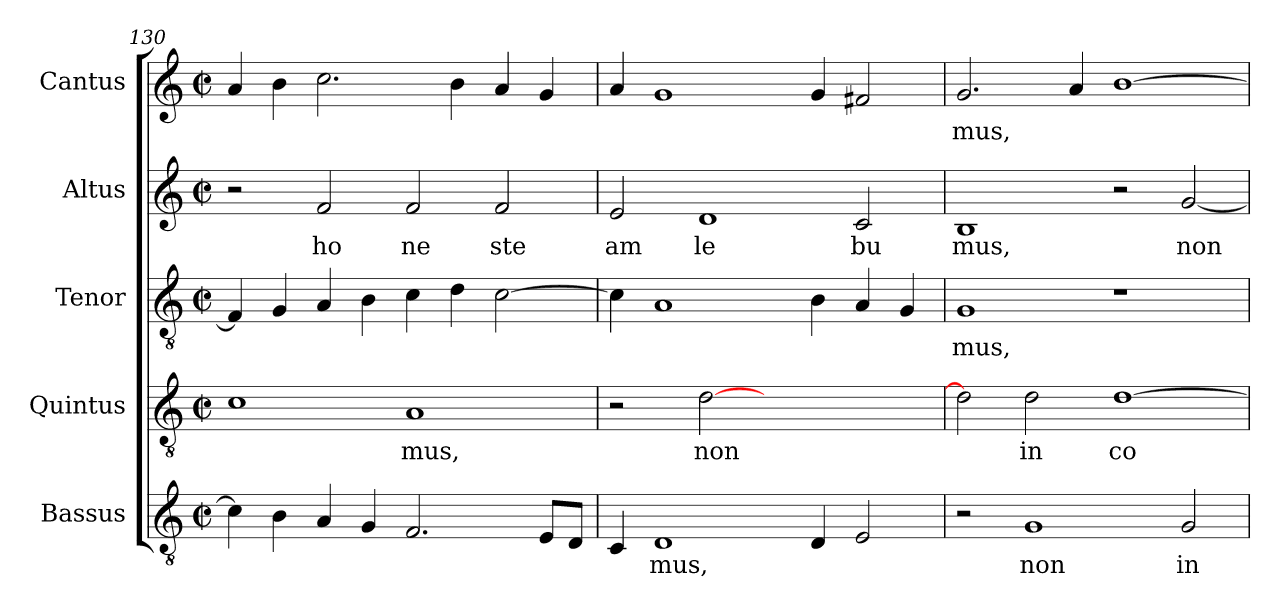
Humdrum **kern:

**kern	**text	**kern	**text	**kern	**text	**kern	**text	**kern	**text
*part5	*part5	*part4	*part4	*part3	*part3	*part2	*part2	*part1	*part1
*staff5	*staff5	*staff4	*staff4	*staff3	*staff3	*staff2	*staff2	*staff1	*staff1
*I"Bassus	*	*I"Quintus	*	*I"Tenor	*	*I"Altus	*	*I"Cantus	*
*clefGv2	*	*clefGv2	*	*clefGv2	*	*clefG2	*	*clefG2	*
*M2/2	*	*M2/2	*	*M2/2	*	*M2/2	*	*M2/2	*
*met(c|)	*	*met(c|)	*	*met(c|)	*	*met(c|)	*	*met(c|)	*
=130	=130	=130	=130	=130	=130	=130	=130	=130	=130
4c\]	.	1c	.	4F/]	.	2r	.	4a/	.
4B\	.	.	.	4G/	.	.	.	4b\	.
!	!	!	!	!	!	!	!LO:LY:b:cj	!	!
4A/	.	.	.	4A/	.	2f/	ho	2.cc\	.
4G/	.	.	.	4B\	.	.	.	.	.
!	!	!	!LO:LY:b:cj	!	!	!	!LO:LY:b:cj	!	!
2.F/	.	1A	mus,	4c\	.	2f/	ne	.	.
.	.	.	.	4d\	.	.	.	4b\	.
!	!	!	!	!	!	!	!LO:LY:b:cj	!	!
.	.	.	.	[>2c\	.	2f/	ste	4a/	.
8E/L	.	.	.	.	.	.	.	4g/	.
8D/J	.	.	.	.	.	.	.	.	.
=131	=131	=131	=131	=131	=131	=131	=131	=131	=131
!	!	!	!	!	!	!	!LO:LY:b:cj	!	!
4C/	.	2r	.	4c\]	.	2e/	am	4a/	.
!	!LO:LY:b:cj	!	!	!	!	!	!	!	!
1D	mus,	.	.	1A	.	.	.	1g	.
!	!	!	!LO:LY:b	!	!	!	!LO:LY:b:cj	!	!
.	.	[>2d\	non	.	.	1d	le	.	.
.	.	1ryy	.	.	.	.	.	.	.
4D/	.	.	.	4B\	.	.	.	4g/	.
!	!	!	!	!	!	!	!LO:LY:b:cj	!	!
2E/	.	.	.	4A/	.	2c/	bu	2f#/	.
.	.	.	.	4G/	.	.	.	.	.
!!LO:LB:g=z
=132	=132	=132	=132	=132	=132	=132	=132	=132	=132
!	!	!	!	!	!LO:LY:b:cj	!	!LO:LY:b:cj	!	!LO:LY:b
2r	.	2d\]	.	1G	-mus,	1B	mus,	2.g/	mus,
!	!LO:LY:b:cj	!	!LO:LY:b:cj	!	!	!	!	!	!
1G	non	2d\	in	.	.	.	.	.	.
.	.	.	.	.	.	.	.	4a/	.
!	!	!	!LO:LY:b:cj	!	!	!	!	!	!
.	.	[>1d	co	1r	.	2r	.	[>1b	.
!	!LO:LY:b:cj	!	!	!	!	!	!LO:LY:b	!	!
2G/	in	.	.	.	.	[<2g/	non	.	.
=	=	=	=	=	=	=	=	=	=
*-	*-	*-	*-	*-	*-	*-	*-	*-	*-
